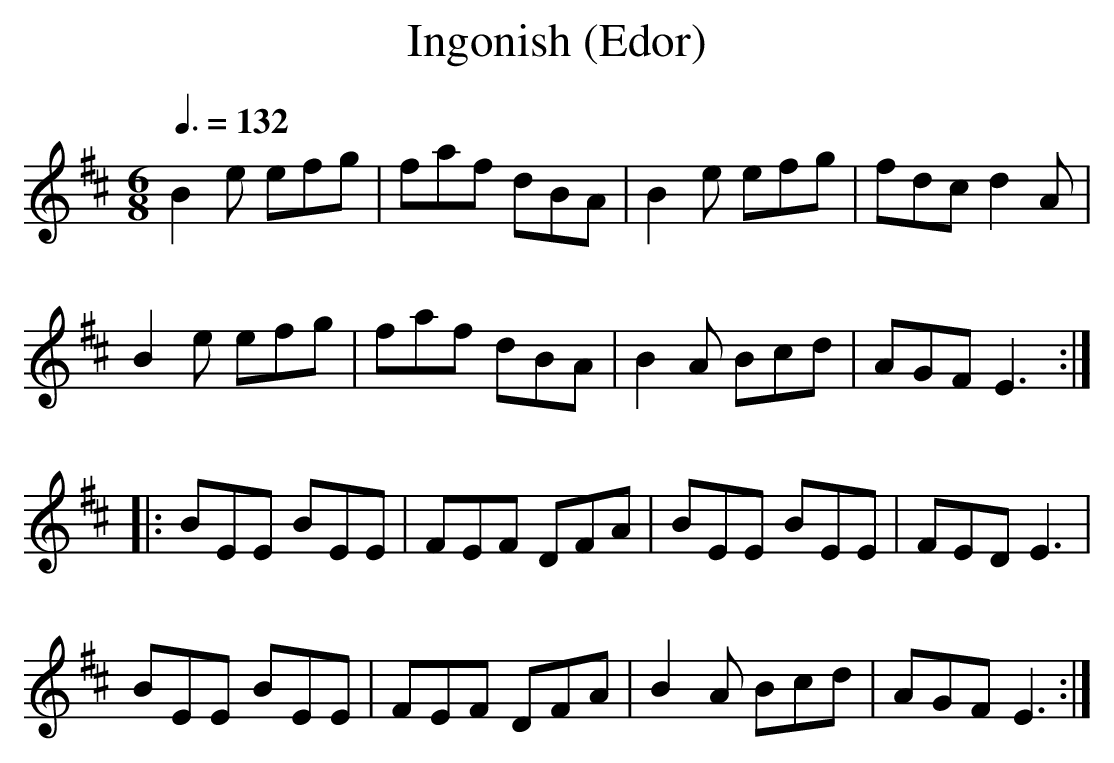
X:1
T:Ingonish (Edor)
Q:3/8=132
M:6/8
L:1/8
K:Edor
B2e efg|faf dBA|B2e efg|fdc d2A|
B2e efg|faf dBA|B2A Bcd|AGF E3:|
|:BEE BEE|FEF DFA|BEE BEE|FED E3|
BEE BEE|FEF DFA|B2A Bcd|AGF E3:|
